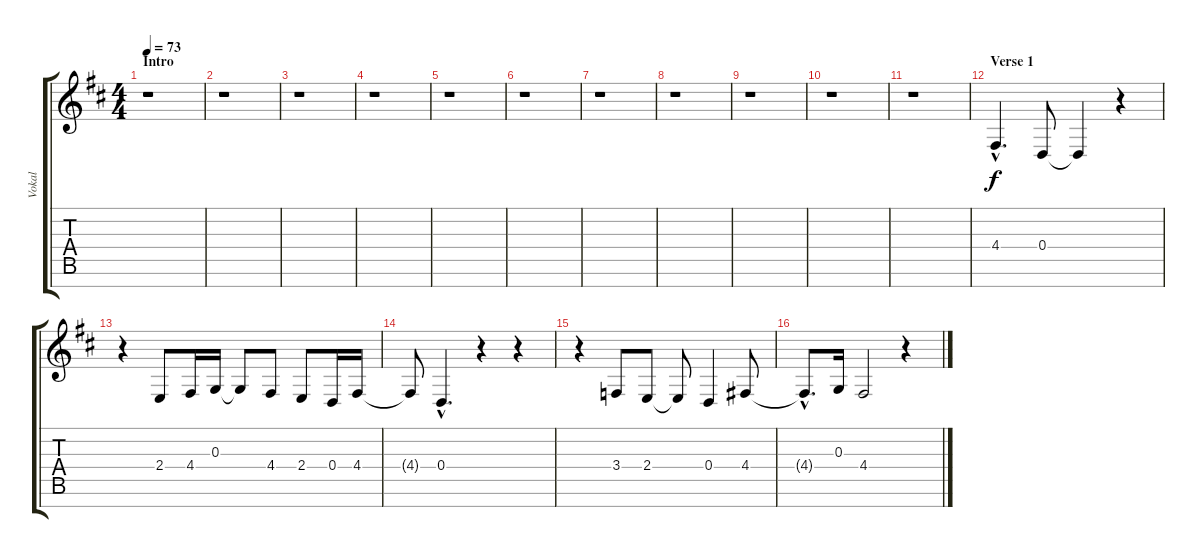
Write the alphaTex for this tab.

\track ("Vokal" "Vokal") {instrument viola}
\staff {score tabs}
\tuning (E4 B3 G3 D3 A2 E2 B1) {hide}
\ts (4 4)
\section ("" "Intro")
\tempo 73
\clef g2
\ks d
r.1{dy f instrument viola} |
r.1 |
r.1 |
r.1 |
r.1 |
r.1 |
r.1 |
r.1 |
r.1 |
r.1 |
r.1 |
\section ("" "Verse 1")
4.4{hac}.4{d} 0.4.8 0.4{t}.4 r.4 |
r.4 2.4.8 4.4.16 0.3.16 0.3{t}.8 4.4.8 2.4.8 0.4.16 4.4.16 |
4.4{t}.8 0.4{hac}.4{d} r.4 r.4 |
r.4 3.4.8 2.4.8 2.4{t}.8 0.4.4 4.4.8 |
4.4{hac t}.8{d} 0.3.16 4.4.2 r.4
